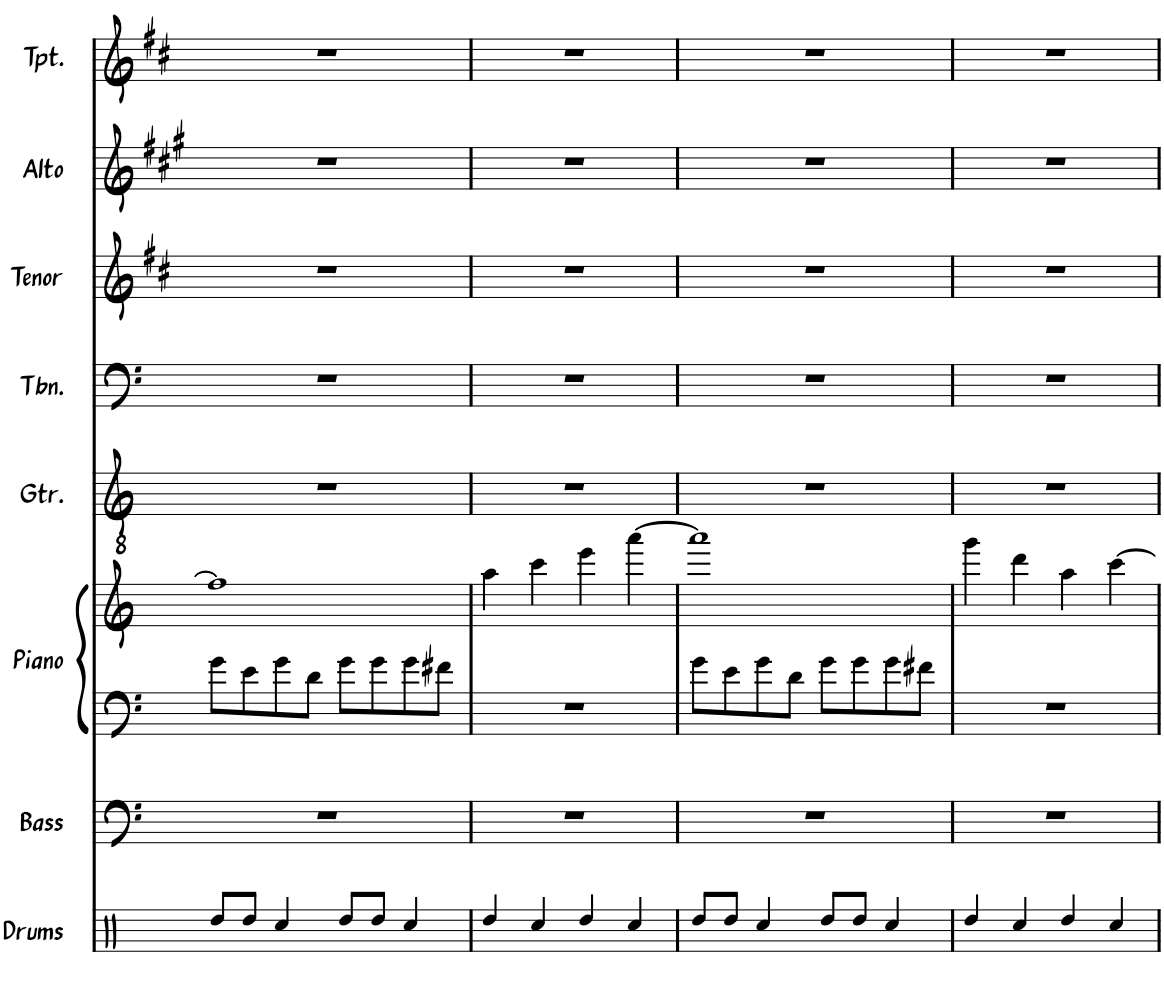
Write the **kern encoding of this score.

**kern	**kern	**kern	**kern	**kern	**kern	**kern	**kern	**kern
*part8	*part7	*part6	*part6	*part5	*part4	*part3	*part2	*part1
*staff9	*staff8	*staff7	*staff6	*staff5	*staff4	*staff3	*staff2	*staff1
*I"Drums	*I"Bass	*I"Piano	*	*I"Guitar	*I"Trombone	*I"Tenor Sax	*I"Alto Sax	*I"Trumpet
*I'Drums	*I'Bass	*I'Piano	*	*I'Gtr.	*I'Tbn.	*I'Tenor	*I'Alto	*I'Tpt.
!!LO:PB:g=z
*clefX	*clefF4	*clefF4	*clefG2	*clefGv2	*clefF4	*clefG2	*clefG2	*clefG2
*	*Trd7c12	*	*	*	*	*Trd8c14	*Trd5c9	*Trd1c2
*k[]	*k[]	*k[]	*k[]	*k[]	*k[]	*k[f#c#]	*k[f#c#g#]	*k[f#c#]
*M4/4	*M4/4	*M4/4	*M4/4	*M4/4	*M4/4	*M4/4	*M4/4	*M4/4
=5	=5	=5	=5	=5	=5	=5	=5	=5
8Rdd/L	1r	8g\L	1ff]	1r	1r	1r	1r	1r
8Rdd/J	.	8e\	.	.	.	.	.	.
4Rcc/	.	8g\	.	.	.	.	.	.
.	.	8d\J	.	.	.	.	.	.
8Rdd/L	.	8g\L	.	.	.	.	.	.
8Rdd/J	.	8g\	.	.	.	.	.	.
4Rcc/	.	8g\	.	.	.	.	.	.
.	.	8f#X\J	.	.	.	.	.	.
=6	=6	=6	=6	=6	=6	=6	=6	=6
4Rdd/	1r	1r	4aa\	1r	1r	1r	1r	1r
4Rcc/	.	.	4ccc\	.	.	.	.	.
4Rdd/	.	.	4eee\	.	.	.	.	.
4Rcc/	.	.	[4aaa\	.	.	.	.	.
=7	=7	=7	=7	=7	=7	=7	=7	=7
8Rdd/L	1r	8g\L	1aaa]	1r	1r	1r	1r	1r
8Rdd/J	.	8e\	.	.	.	.	.	.
4Rcc/	.	8g\	.	.	.	.	.	.
.	.	8d\J	.	.	.	.	.	.
8Rdd/L	.	8g\L	.	.	.	.	.	.
8Rdd/J	.	8g\	.	.	.	.	.	.
4Rcc/	.	8g\	.	.	.	.	.	.
.	.	8f#X\J	.	.	.	.	.	.
=8	=8	=8	=8	=8	=8	=8	=8	=8
4Rdd/	1r	1r	4ggg\	1r	1r	1r	1r	1r
4Rcc/	.	.	4ddd\	.	.	.	.	.
4Rdd/	.	.	4aa\	.	.	.	.	.
4Rcc/	.	.	[4ccc\	.	.	.	.	.
=	=	=	=	=	=	=	=	=
*-	*-	*-	*-	*-	*-	*-	*-	*-
